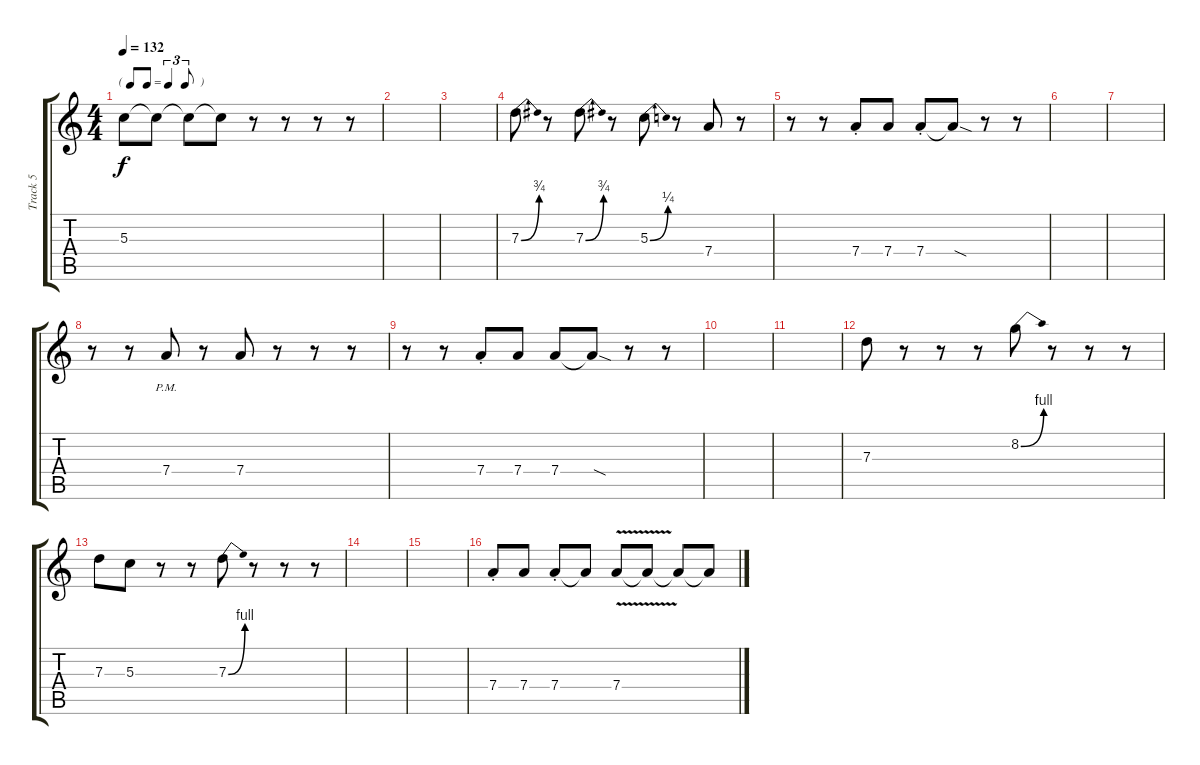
\track ("Track 5" "Track 5") {instrument distortionguitar}
\staff {score tabs}
\tuning (E4 B3 G3 D3 A2 E2) {hide}
\ts (4 4)
\tf triplet8th
\tempo 132
\clef g2
\ks c
5.3{t}.8{dy f} 5.3{t}.8 5.3{t}.8 5.3{t}.8 r.8 r.8 r.8 r.8 |
|
|
7.3{be (bend 0 0 60 3)}.8 r.8 7.3{be (bend 0 0 60 3)}.8 r.8 5.3{be (bend 0 0 60 1)}.8 r.8 7.4.8 r.8 |
r.8 r.8 7.4{st}.8 7.4.8 7.4{st}.8 7.4{sod t}.8 r.8 r.8 |
|
|
r.8 r.8 7.4{pm}.8 r.8 7.4.8 r.8 r.8 r.8 |
r.8 r.8 7.4{st}.8 7.4.8 7.4.8 7.4{sod t}.8 r.8 r.8 |
|
|
7.3.8 r.8 r.8 r.8 8.2{be (bend 0 0 60 4)}.8 r.8 r.8 r.8 |
7.3.8 5.3.8 r.8 r.8 7.3{be (bend 0 0 60 4)}.8 r.8 r.8 r.8 |
|
|
7.4{st}.8 7.4.8 7.4{st}.8 7.4{t}.8 7.4{v}.8 7.4{t}.8 7.4{t}.8 7.4{t}.8
